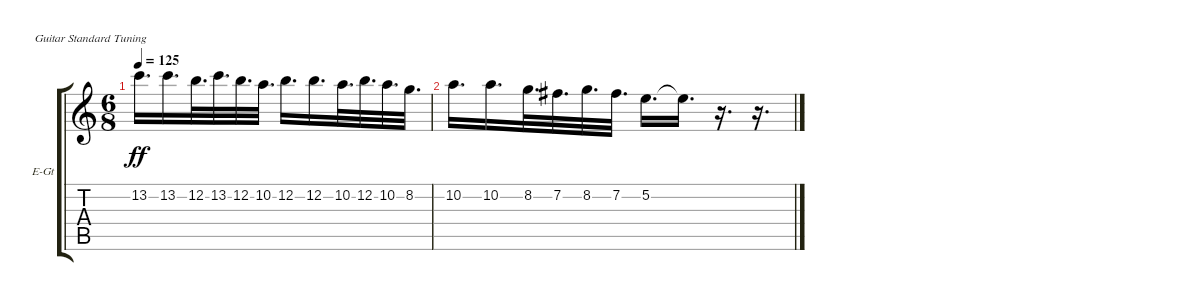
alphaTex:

\defaultSystemsLayout 4
\bracketExtendMode groupsimilarinstruments
\firstSystemTrackNameOrientation horizontal
\otherSystemsTrackNameOrientation horizontal
\track ("Electric Guitar" "E-Gt") {instrument overdrivenguitar}
\staff {score tabs}
\tuning (E4 B3 G3 D3 A2 E2)
\ts (6 8)
\tempo 125
\clef g2
\ks c
13.2.16{d dy ff} 13.2.16{d} 12.2.32{d} 13.2.32{d} 12.2.32{d} 10.2.32{d} 12.2.16{d} 12.2.16{d} 10.2.32{d} 12.2.32{d} 10.2.32{d} 8.2.32{d} |
10.2.16{d} 10.2.16{d} 8.2.32{d} 7.2.32{d} 8.2.32{d} 7.2.32{d} 5.2.16{d} 5.2{t}.16{d} r.16{d} r.16{d}
